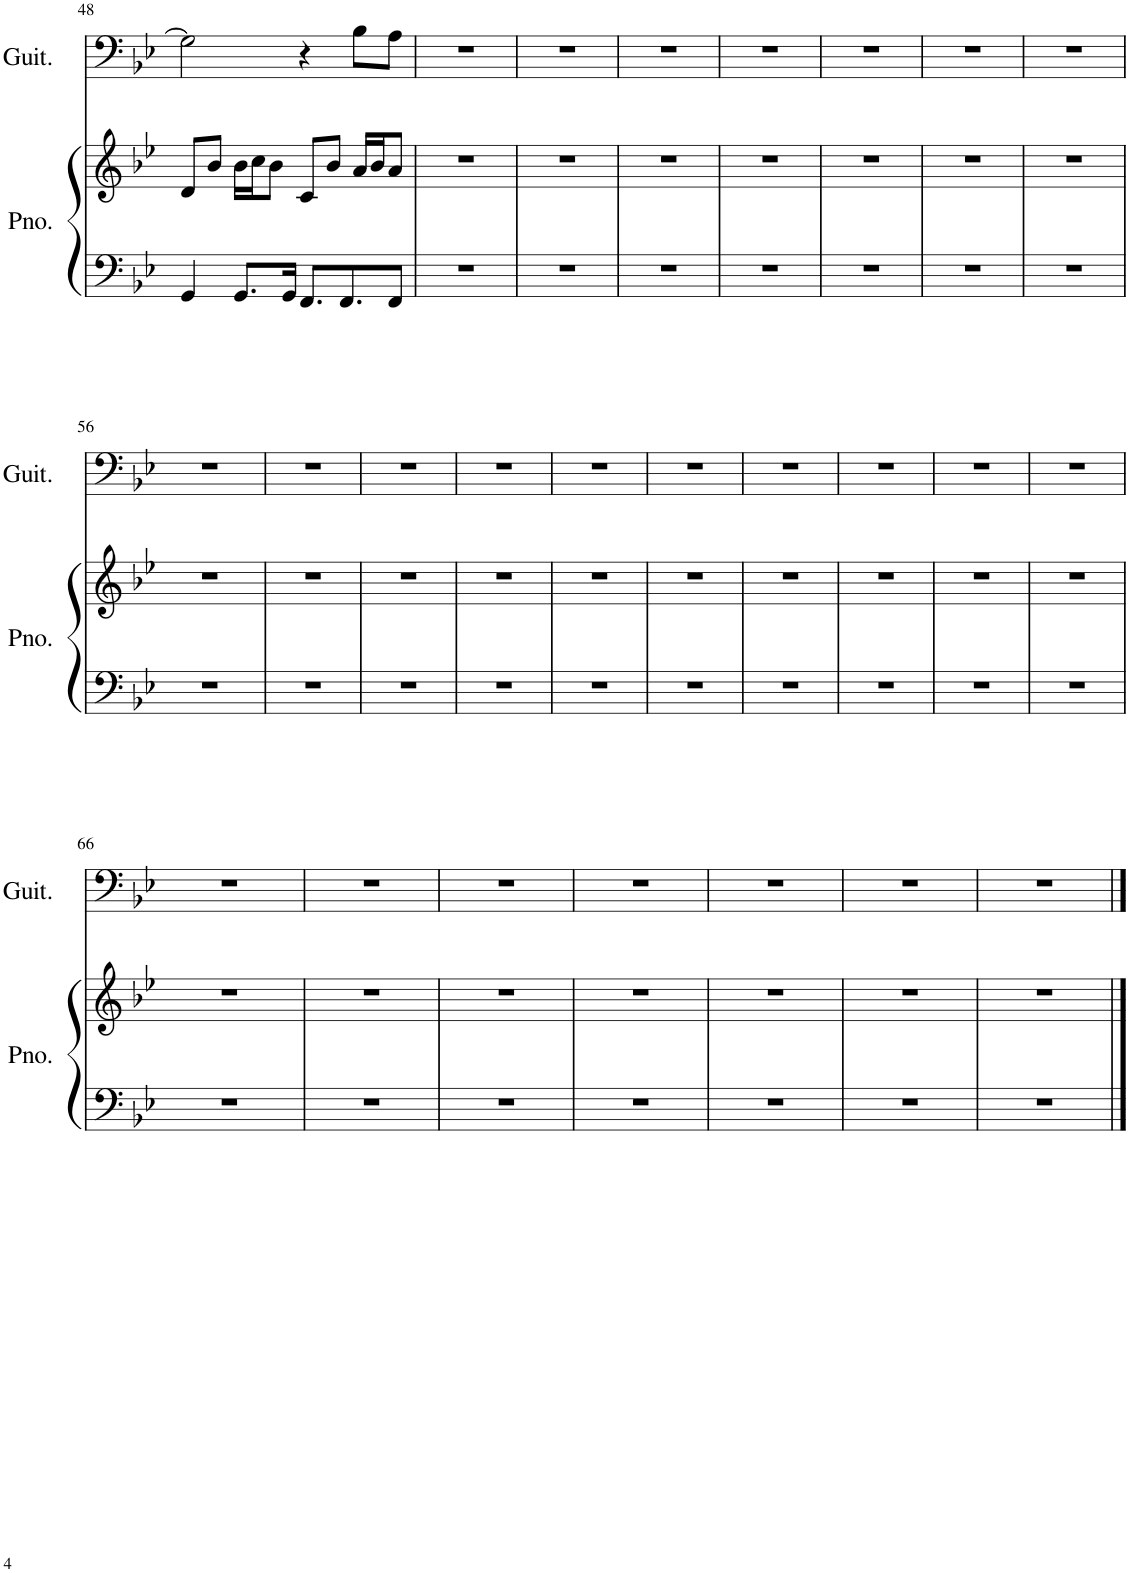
**kern	**kern	**kern
*part2	*part2	*part1
*staff3	*staff2	*staff1
*I"Piano	*	*I"Acoustic Guitar
*I'Pno.	*	*I'Guit.
!!LO:PB:g=z
*clefF4	*clefG2	*clefF4
*k[b-e-]	*k[b-e-]	*k[b-e-]
*M4/4	*M4/4	*M4/4
=48	=48	=48
4GG/	8d/L	2G\]
.	8b-/J	.
8.GG/L	16b-\LL	.
.	16cc\J	.
.	8b-\J	.
16GG/Jk	.	.
8.FF/L	8c/L	4r
.	8b-/J	.
8.FF/	.	.
.	16a/LL	8B-\L
.	16b-/J	.
8FF/J	8a/J	8A\J
=49	=49	=49
1r	1r	1r
=50	=50	=50
1r	1r	1r
=51	=51	=51
1r	1r	1r
=52	=52	=52
1r	1r	1r
=53	=53	=53
1r	1r	1r
=54	=54	=54
1r	1r	1r
=55	=55	=55
1r	1r	1r
!!LO:LB:g=z
=56	=56	=56
1r	1r	1r
=57	=57	=57
1r	1r	1r
=58	=58	=58
1r	1r	1r
=59	=59	=59
1r	1r	1r
=60	=60	=60
1r	1r	1r
=61	=61	=61
1r	1r	1r
=62	=62	=62
1r	1r	1r
=63	=63	=63
1r	1r	1r
=64	=64	=64
1r	1r	1r
=65	=65	=65
1r	1r	1r
!!LO:LB:g=z
=66	=66	=66
1r	1r	1r
=67	=67	=67
1r	1r	1r
=68	=68	=68
1r	1r	1r
=69	=69	=69
1r	1r	1r
=70	=70	=70
1r	1r	1r
=71	=71	=71
1r	1r	1r
=72	=72	=72
1r	1r	1r
==	==	==
*-	*-	*-
